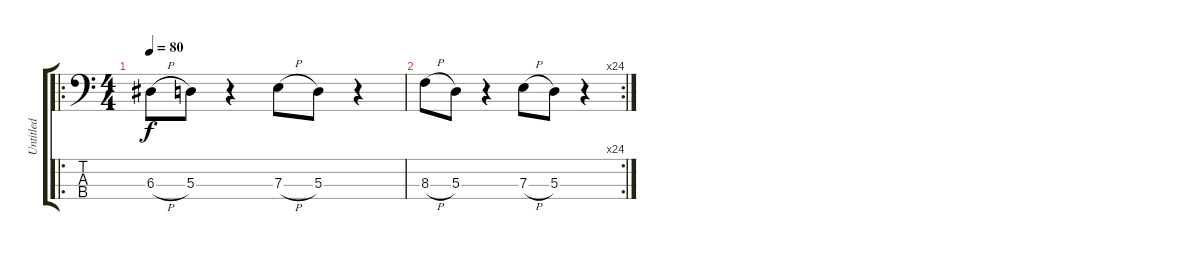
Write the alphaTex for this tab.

\track ("Untitled" "Untitled") {instrument electricbassfinger}
\staff {score tabs}
\tuning (G2 D2 A1 E1) {hide}
\ro
\ts (4 4)
\tempo 80
\clef f4
\ks c
6.3{h}.8{dy f instrument electricbassfinger} 5.3.8 r.4 7.3{h}.8 5.3.8 r.4 |
\rc 24
8.3{h}.8 5.3.8 r.4 7.3{h}.8 5.3.8 r.4
